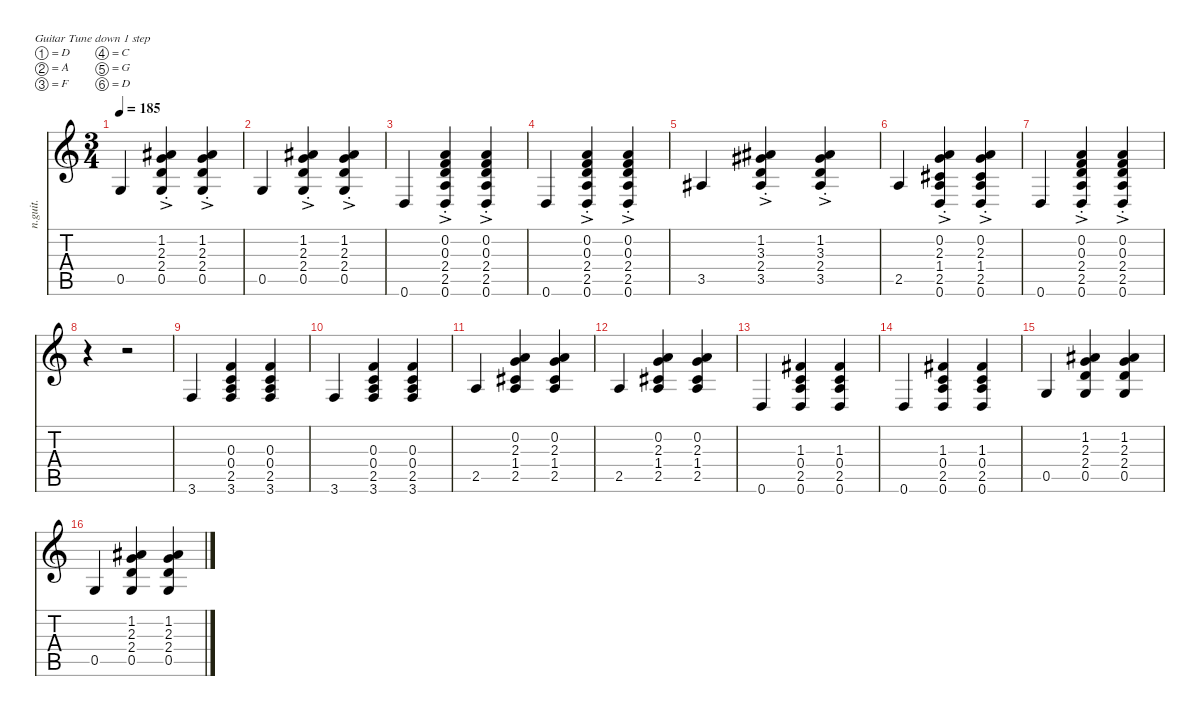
\defaultSystemsLayout 4
\hideDynamics
\bracketExtendMode nobrackets
\otherSystemsTrackNameOrientation horizontal
\track ("Rhythm" "n.guit.") {instrument acousticguitarnylon}
\staff {score tabs}
\tuning (D4 A3 F3 C3 G2 D2)
\ts (3 4)
\tempo 185
\clef g2
\ks c
0.5.4{dy f beam Up} (1.2{ac st acc #} 2.3{ac st} 2.4{ac st} 0.5{ac st}).4{dy mf beam Up} (1.2{ac st acc #} 2.3 2.4 0.5).4{dy f beam Up} |
0.5.4{beam Up} (1.2{ac st acc #} 2.3{ac st} 2.4{ac st} 0.5{ac st}).4{dy mf beam Up} (1.2{ac st acc #} 2.3 2.4 0.5).4{dy f beam Up} |
0.6.4{beam Up} (0.2{ac st} 0.3{ac st} 2.4{ac st} 2.5{ac st} 0.6{ac st}).4{dy mf beam Up} (0.2{ac st} 0.3 2.4 2.5 0.6).4{dy f beam Up} |
0.6.4{beam Up} (0.2{ac st} 0.3{ac st} 2.4{ac st} 2.5{ac st} 0.6{ac st}).4{dy mf beam Up} (0.2{ac st} 0.3 2.4 2.5 0.6).4{dy f beam Up} |
3.5{acc #}.4{beam Up} (1.2{ac st acc #} 3.3{ac st acc #} 2.4{ac st} 3.5{ac st acc #}).4{dy mf beam Up} (1.2{ac st acc #} 3.3{acc #} 2.4 3.5{acc #}).4{dy f beam Up} |
2.5.4{beam Up} (0.2{ac st} 2.3{ac st} 1.4{ac st acc #} 2.5{ac st} 0.6{ac st}).4{dy mf beam Up} (0.2{ac st} 2.3 1.4{acc #} 2.5 0.6).4{dy f beam Up} |
0.6.4{beam Up} (0.2{ac st} 0.3{ac st} 2.4{ac st} 2.5{ac st} 0.6{ac st}).4{dy mf beam Up} (0.2{ac st} 0.3 2.4 2.5 0.6).4{dy f beam Up} |
r.4{beam Down} r.2{beam Down} |
3.6.4{beam Up} (0.3 0.4 2.5 3.6).4{beam Up} (0.3 0.4 2.5 3.6).4{beam Up} |
3.6.4{beam Up} (0.3 0.4 2.5 3.6).4{beam Up} (0.3 0.4 2.5 3.6).4{beam Up} |
2.5.4{beam Up} (0.2 2.3 1.4{acc #} 2.5).4{beam Up} (0.2 2.3 1.4{acc #} 2.5).4{beam Up} |
2.5.4{beam Up} (0.2 2.3 1.4{acc #} 2.5).4{beam Up} (0.2 2.3 1.4{acc #} 2.5).4{beam Up} |
0.6.4{beam Up} (1.3{acc #} 0.4 2.5 0.6).4{beam Up} (1.3{acc #} 0.4 2.5 0.6).4{beam Up} |
0.6.4{beam Up} (1.3{acc #} 0.4 2.5 0.6).4{beam Up} (1.3{acc #} 0.4 2.5 0.6).4{beam Up} |
0.5.4{beam Up} (1.2{acc #} 2.3 2.4 0.5).4{beam Up} (1.2{acc #} 2.3 2.4 0.5).4{beam Up} |
0.5.4{beam Up} (1.2{acc #} 2.3 2.4 0.5).4{beam Up} (1.2{acc #} 2.3 2.4 0.5).4{beam Up}
